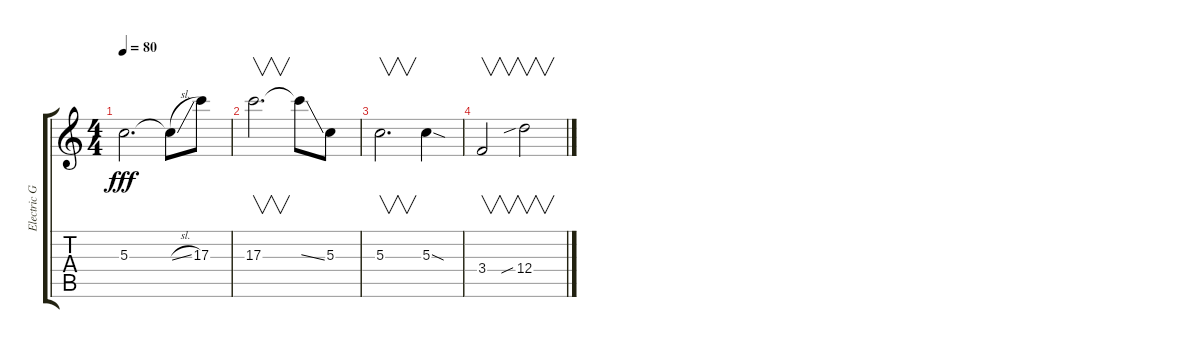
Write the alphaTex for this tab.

\track ("Electric Guitar" "Electric G") {instrument overdrivenguitar}
\staff {score tabs}
\tuning (E4 B3 G3 D3 A2 E2) {hide}
\ts (4 4)
\tempo 80
\clef g2
\ks c
5.3.2{d dy fff instrument overdrivenguitar} 5.3{sl t}.8 17.3.8 |
17.3.2{v d} 17.3{ss t}.8 5.3.8 |
5.3.2{v d} 5.3{sod}.4 |
3.4.2{v} 12.4{sib}.2{v}
